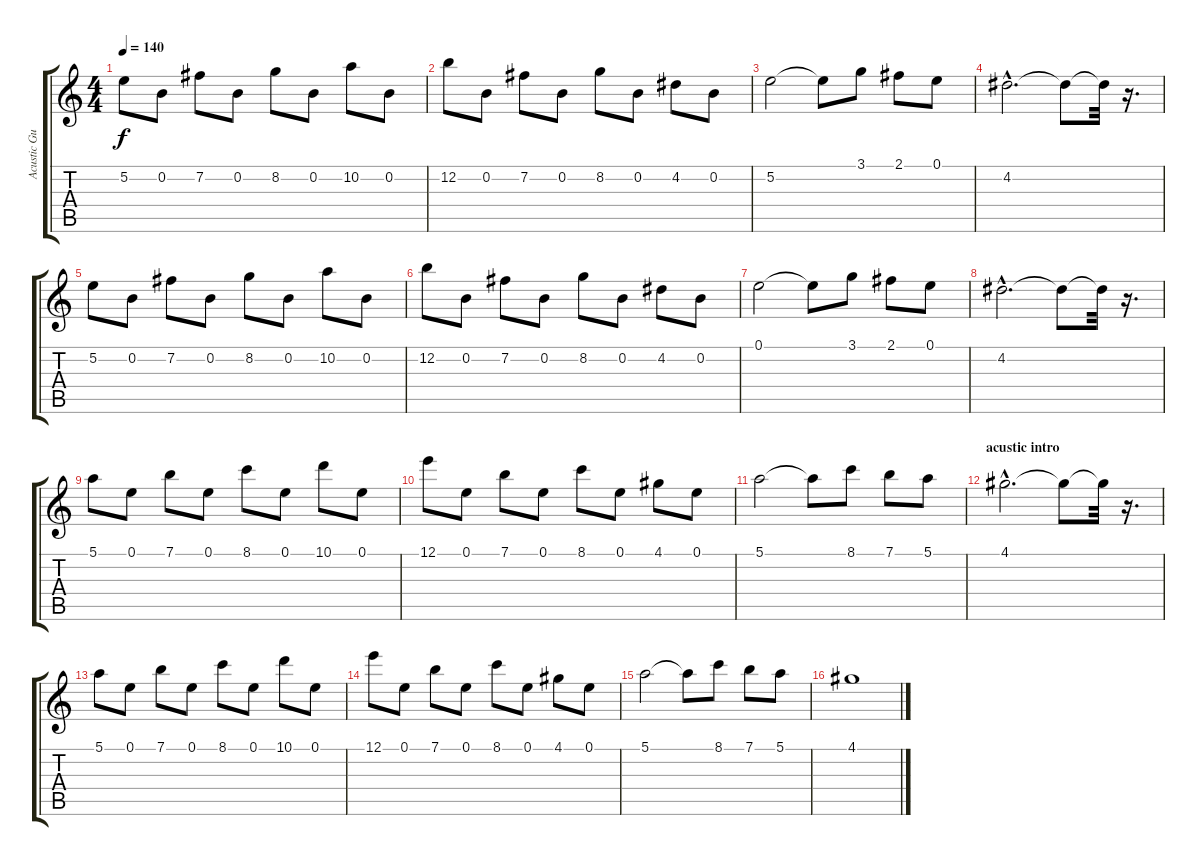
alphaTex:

\track ("Acustic Guitar" "Acustic Gu") {instrument acousticguitarsteel}
\staff {score tabs}
\tuning (E4 B3 G3 D3 A2 E2) {hide}
\ts (4 4)
\tempo 140
\clef g2
\ks c
5.2.8{dy f instrument acousticguitarsteel} 0.2.8 7.2.8 0.2.8 8.2.8 0.2.8 10.2.8 0.2.8 |
12.2.8 0.2.8 7.2.8 0.2.8 8.2.8 0.2.8 4.2.8 0.2.8 |
5.2.2 5.2{t}.8 3.1.8 2.1.8 0.1.8 |
4.2{hac}.2{d} 4.2{t}.8 4.2{t}.32 r.16{d} |
5.2.8 0.2.8 7.2.8 0.2.8 8.2.8 0.2.8 10.2.8 0.2.8 |
12.2.8 0.2.8 7.2.8 0.2.8 8.2.8 0.2.8 4.2.8 0.2.8 |
0.1.2 0.1{t}.8 3.1.8 2.1.8 0.1.8 |
4.2{hac}.2{d} 4.2{t}.8 4.2{t}.32 r.16{d} |
5.1.8 0.1.8 7.1.8 0.1.8 8.1.8 0.1.8 10.1.8 0.1.8 |
12.1.8 0.1.8 7.1.8 0.1.8 8.1.8 0.1.8 4.1.8 0.1.8 |
5.1.2 5.1{t}.8 8.1.8 7.1.8 5.1.8 |
\section ("" "acustic intro")
4.1{hac}.2{d} 4.1{t}.8 4.1{t}.32 r.16{d} |
5.1.8 0.1.8 7.1.8 0.1.8 8.1.8 0.1.8 10.1.8 0.1.8 |
12.1.8 0.1.8 7.1.8 0.1.8 8.1.8 0.1.8 4.1.8 0.1.8 |
5.1.2 5.1{t}.8 8.1.8 7.1.8 5.1.8 |
4.1.1
